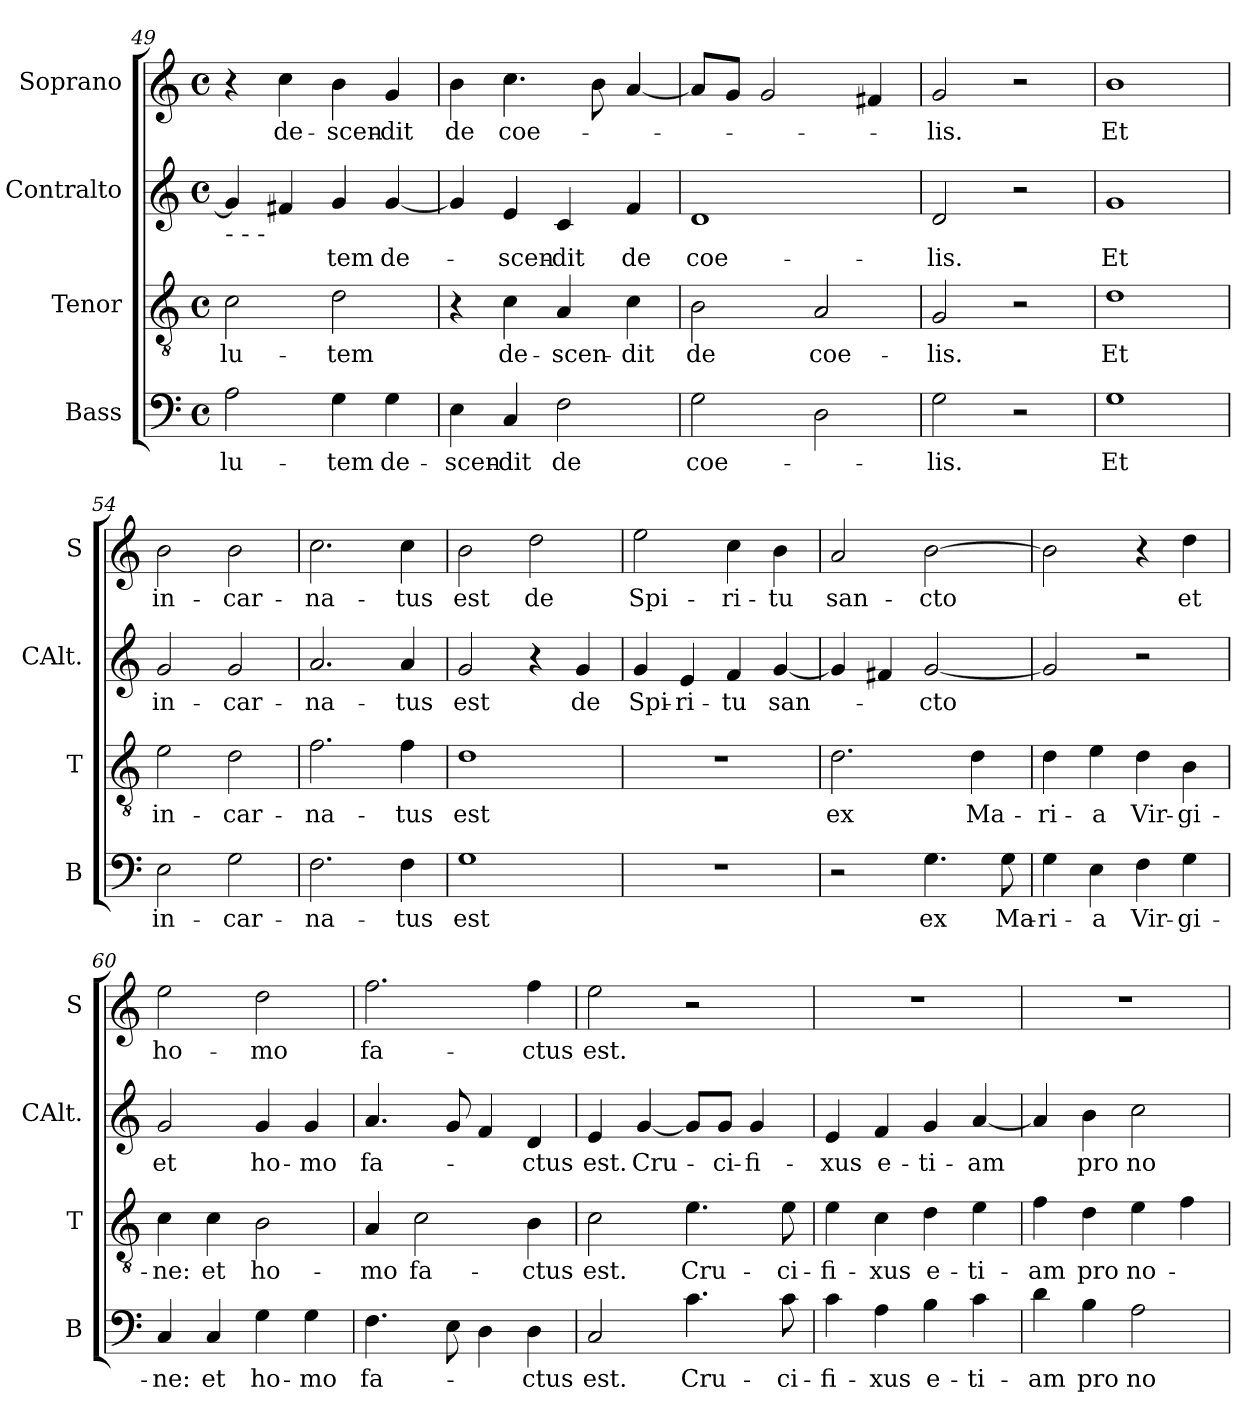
**kern	**text	**kern	**text	**kern	**text	**kern	**text
*part4	*part4	*part3	*part3	*part2	*part2	*part1	*part1
*staff4	*staff4	*staff3	*staff3	*staff2	*staff2	*staff1	*staff1
*I"Bass	*	*I"Tenor	*	*I"Contralto	*	*I"Soprano	*
*I'B	*	*I'T	*	*I'CAlt.	*	*I'S	*
!!LO:PB:g=z
*clefF4	*	*clefGv2	*	*clefG2	*	*clefG2	*
*k[]	*	*k[]	*	*k[]	*	*k[]	*
*C:	*	*C:	*	*C:	*	*C:	*
*M4/4	*	*M4/4	*	*M4/4	*	*M4/4	*
*met(c)	*	*met(c)	*	*met(c)	*	*met(c)	*
=49	=49	=49	=49	=49	=49	=49	=49
!	!	!	!	!LO:TX:b:t=-        -        -	!	!	!
2A\	-lu-	2c\	-lu-	4g/]	.	4r	.
.	.	.	.	4f#X/	.	4cc\	de-
4G\	-tem	2d\	-tem	4g/	-tem	4b\	-scen-
4G\	de-	.	.	[4g/	de-	4g/	-dit
=50	=50	=50	=50	=50	=50	=50	=50
4E\	-scen-	4r	.	4g/]	.	4b\	de
4C/	-dit	4c\	de-	4e/	-scen-	4.cc\	coe-
2F\	de	4A/	-scen-	4c/	-dit	.	.
.	.	.	.	.	.	8b\	.
.	.	4c\	-dit	4f/	de	[4a/	.
=51	=51	=51	=51	=51	=51	=51	=51
2G\	coe-	2B\	de	1d	coe-	8a/L]	.
.	.	.	.	.	.	8g/J	.
.	.	.	.	.	.	2g/	.
2D\	.	2A/	coe-	.	.	.	.
.	.	.	.	.	.	4f#X/	.
=52	=52	=52	=52	=52	=52	=52	=52
2G\	-lis.	2G/	-lis.	2d/	-lis.	2g/	-lis.
2r	.	2r	.	2r	.	2r	.
=53	=53	=53	=53	=53	=53	=53	=53
1G	Et	1d	Et	1g	Et	1b	Et
!!LO:LB:g=z
=54	=54	=54	=54	=54	=54	=54	=54
2E\	in-	2e\	in-	2g/	in-	2b\	in-
2G\	-car-	2d\	-car-	2g/	-car-	2b\	-car-
=55	=55	=55	=55	=55	=55	=55	=55
2.F\	-na-	2.f\	-na-	2.a/	-na-	2.cc\	-na-
4F\	-tus	4f\	-tus	4a/	-tus	4cc\	-tus
=56	=56	=56	=56	=56	=56	=56	=56
1G	est	1d	est	2g/	est	2b\	est
.	.	.	.	4r	.	2dd\	de
.	.	.	.	4g/	de	.	.
=57	=57	=57	=57	=57	=57	=57	=57
1r	.	1r	.	4g/	Spi-	2ee\	Spi-
.	.	.	.	4e/	-ri-	.	.
.	.	.	.	4f/	-tu	4cc\	-ri-
.	.	.	.	[4g/	san-	4b\	-tu
=58	=58	=58	=58	=58	=58	=58	=58
2r	.	2.d\	ex	4g/]	.	2a/	san-
.	.	.	.	4f#X/	.	.	.
4.G\	ex	.	.	[2g/	-cto	[2b\	-cto
.	.	4d\	Ma-	.	.	.	.
8G\	Ma-	.	.	.	.	.	.
!!LO:LB:g=z
=59	=59	=59	=59	=59	=59	=59	=59
4G\	-ri-	4d\	-ri-	2g/]	.	2b\]	.
4E\	-a	4e\	-a	.	.	.	.
4F\	Vir-	4d\	Vir-	2r	.	4r	.
4G\	-gi-	4B\	-gi-	.	.	4dd\	et
=60	=60	=60	=60	=60	=60	=60	=60
4C/	-ne:	4c\	-ne:	2g/	et	2ee\	ho-
4C/	et	4c\	et	.	.	.	.
4G\	ho-	2B\	ho-	4g/	ho-	2dd\	-mo
4G\	-mo	.	.	4g/	-mo	.	.
=61	=61	=61	=61	=61	=61	=61	=61
4.F\	fa-	4A/	-mo	4.a/	fa-	2.ff\	fa-
.	.	2c\	fa-	.	.	.	.
8E\	.	.	.	8g/	.	.	.
4D\	.	.	.	4f/	.	.	.
4D\	-ctus	4B\	-ctus	4d/	-ctus	4ff\	-ctus
=62	=62	=62	=62	=62	=62	=62	=62
2C/	est.	2c\	est.	4e/	est.	2ee\	est.
.	.	.	.	[4g/	Cru-	.	.
4.c\	Cru-	4.e\	Cru-	8g/L]	.	2r	.
.	.	.	.	8g/J	-ci-	.	.
.	.	.	.	4g/	-fi-	.	.
8c\	-ci-	8e\	-ci-	.	.	.	.
!!LO:PB:g=z
=63	=63	=63	=63	=63	=63	=63	=63
4c\	-fi-	4e\	-fi-	4e/	-xus	1r	.
4A\	-xus	4c\	-xus	4f/	e-	.	.
4B\	e-	4d\	e-	4g/	-ti-	.	.
4c\	-ti-	4e\	-ti-	[4a/	-am	.	.
=64	=64	=64	=64	=64	=64	=64	=64
4d\	-am	4f\	-am	4a/]	.	1r	.
4B\	pro	4d\	pro	4b\	pro	.	.
2A\	no-	4e\	no-	2cc\	no-	.	.
.	.	4f\	.	.	.	.	.
=	=	=	=	=	=	=	=
*-	*-	*-	*-	*-	*-	*-	*-
